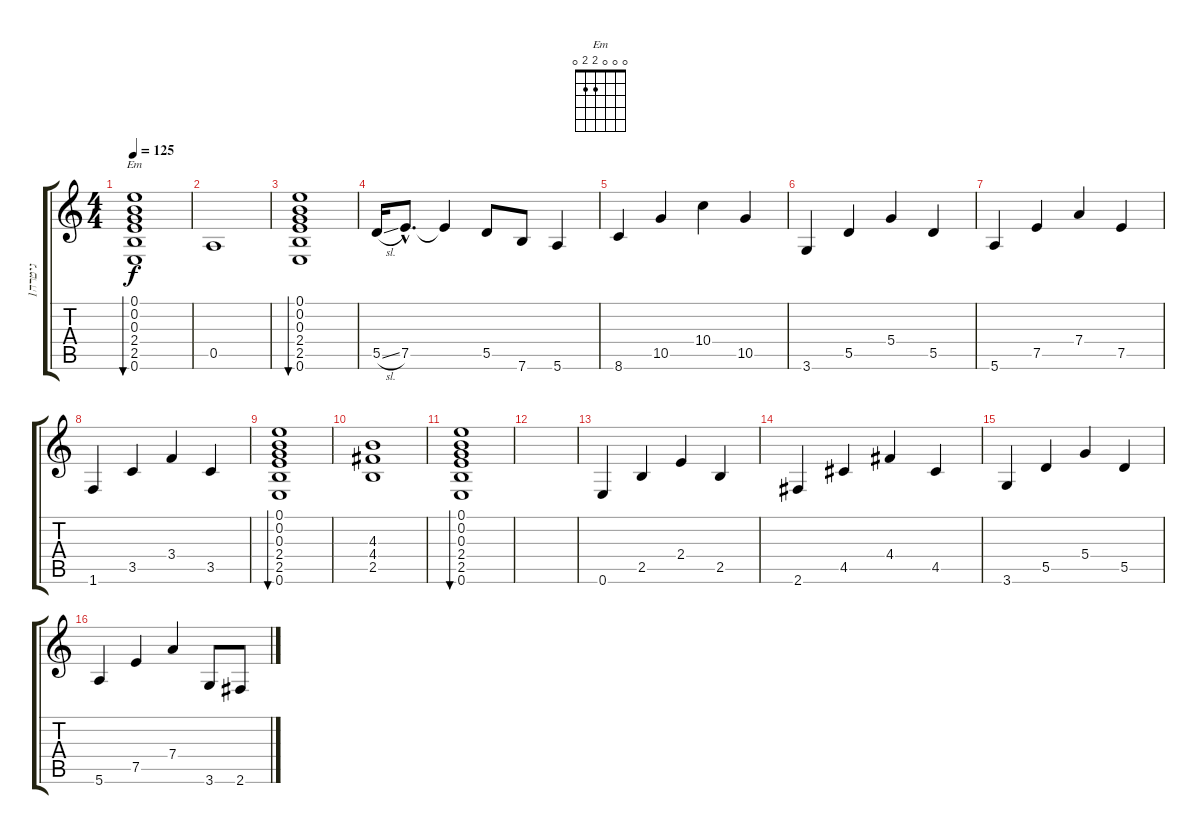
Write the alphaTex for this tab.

\track ("גיטרה1" "גיטרה1") {instrument overdrivenguitar}
\staff {score tabs}
\tuning (E4 B3 G3 D3 A2 E2) {hide}
\chord ("Em" 0 0 0 2 2 0)
\ts (4 4)
\tempo 125
\clef g2
\ks c
(0.1 0.2 0.3 2.4 2.5 0.6).1{bu 480 ch "Em" dy f} |
0.5.1 |
(0.1 0.2 0.3 2.4 2.5 0.6).1{bu 480} |
5.5{sl}.16 7.5{hac}.8{d} 7.5{t}.4 5.5.8 7.6.8 5.6.4 |
8.6.4 10.5.4 10.4.4 10.5.4 |
3.6.4 5.5.4 5.4.4 5.5.4 |
5.6.4 7.5.4 7.4.4 7.5.4 |
1.6.4 3.5.4 3.4.4 3.5.4 |
(0.1 0.2 0.3 2.4 2.5 0.6).1{bu 480} |
(4.3 4.4 2.5).1 |
(0.1 0.2 0.3 2.4 2.5 0.6).1{bu 480} |
|
0.6.4 2.5.4 2.4.4 2.5.4 |
2.6.4 4.5.4 4.4.4 4.5.4 |
3.6.4 5.5.4 5.4.4 5.5.4 |
5.6.4 7.5.4 7.4.4 3.6.8 2.6.8
